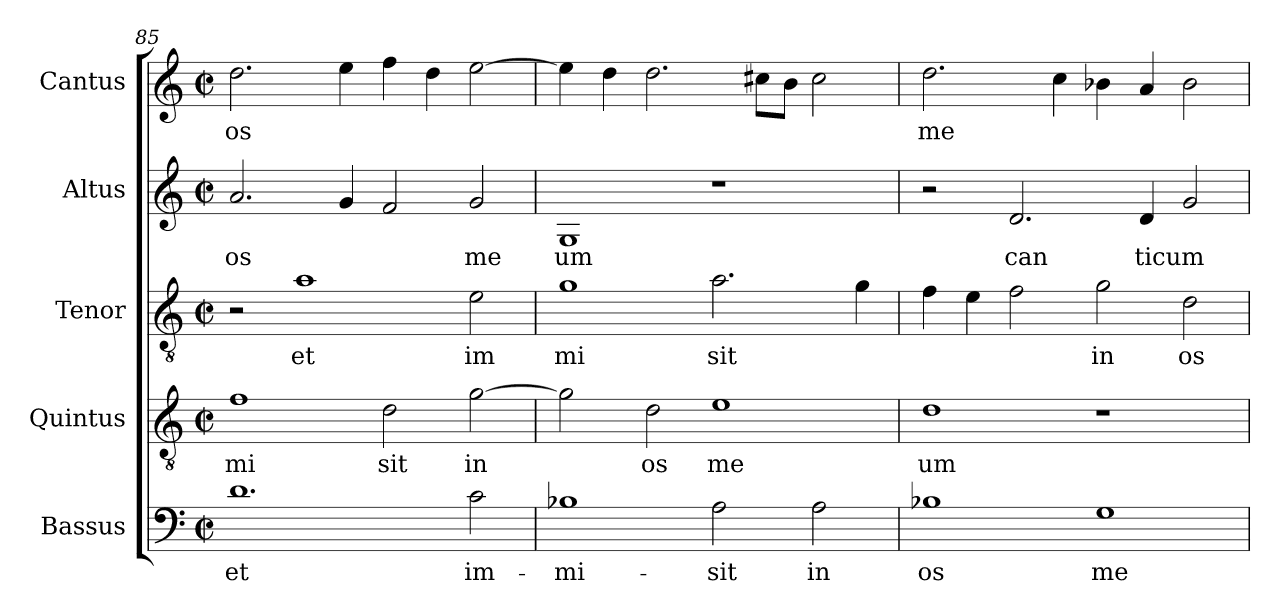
**kern	**text	**kern	**text	**kern	**text	**kern	**text	**kern	**text
*part5	*part5	*part4	*part4	*part3	*part3	*part2	*part2	*part1	*part1
*staff5	*staff5	*staff4	*staff4	*staff3	*staff3	*staff2	*staff2	*staff1	*staff1
*I"Bassus	*	*I"Quintus	*	*I"Tenor	*	*I"Altus	*	*I"Cantus	*
!!LO:LB:g=z
*clefF4	*	*clefGv2	*	*clefGv2	*	*clefG2	*	*clefG2	*
*M2/2	*	*M2/2	*	*M2/2	*	*M2/2	*	*M2/2	*
*met(c|)	*	*met(c|)	*	*met(c|)	*	*met(c|)	*	*met(c|)	*
=85	=85	=85	=85	=85	=85	=85	=85	=85	=85
!	!LO:LY:b:cj	!	!LO:LY:b:cj	!	!	!	!LO:LY:b:cj	!	!LO:LY:b:cj
1.d	et	1f	-mi	2r	.	2.a/	os	2.dd\	os
!	!	!	!	!	!LO:LY:b:cj	!	!	!	!
.	.	.	.	1a	et	.	.	.	.
.	.	.	.	.	.	4g/	.	4ee\	.
!	!	!	!LO:LY:b:cj	!	!	!	!	!	!
.	.	2d\	sit	.	.	2f/	.	4ff\	.
.	.	.	.	.	.	.	.	4dd\	.
!	!LO:LY:b:cj	!	!LO:LY:b:cj	!	!LO:LY:b:cj	!	!LO:LY:b:cj	!	!
2c\	im-	[>2g\	in	2e\	im	2g/	me	[>2ee\	.
=86	=86	=86	=86	=86	=86	=86	=86	=86	=86
!	!LO:LY:b:cj	!	!	!	!LO:LY:b:cj	!	!LO:LY:b:cj	!	!
1B-X	-mi-	2g\]	.	1g	mi	1G	um	4ee\]	.
.	.	.	.	.	.	.	.	4dd\	.
!	!	!	!LO:LY:b:cj	!	!	!	!	!	!
.	.	2d\	os	.	.	.	.	2.dd\	.
!	!LO:LY:b:cj	!	!LO:LY:b:cj	!	!LO:LY:b:cj	!	!	!	!
2A\	-sit	1e	me	2.a\	sit	1r	.	.	.
.	.	.	.	.	.	.	.	8cc#\L	.
.	.	.	.	.	.	.	.	8b\J	.
!	!LO:LY:b:cj	!	!	!	!	!	!	!	!
2A\	in	.	.	.	.	.	.	2cc#\	.
.	.	.	.	4g\	.	.	.	.	.
=87	=87	=87	=87	=87	=87	=87	=87	=87	=87
!	!LO:LY:b:cj	!	!LO:LY:b:cj	!	!	!	!	!	!LO:LY:b
1B-	os	1d	um	4f\	.	2r	.	2.dd\	me
.	.	.	.	4e\	.	.	.	.	.
!	!	!	!	!	!	!	!LO:LY:b:cj	!	!
.	.	.	.	2f\	.	2.d/	can	.	.
.	.	.	.	.	.	.	.	4cc\	.
!	!LO:LY:b:cj	!	!	!	!LO:LY:b:cj	!	!	!	!
1G	me-	1r	.	2g\	in	.	.	4b-X\	.
!	!	!	!	!	!	!	!LO:LY:b	!	!
.	.	.	.	.	.	4d/	ticum	4a/	.
!	!	!	!	!	!LO:LY:b:cj	!	!	!	!
.	.	.	.	2d\	os	2g/	.	2b-\	.
=	=	=	=	=	=	=	=	=	=
*-	*-	*-	*-	*-	*-	*-	*-	*-	*-
